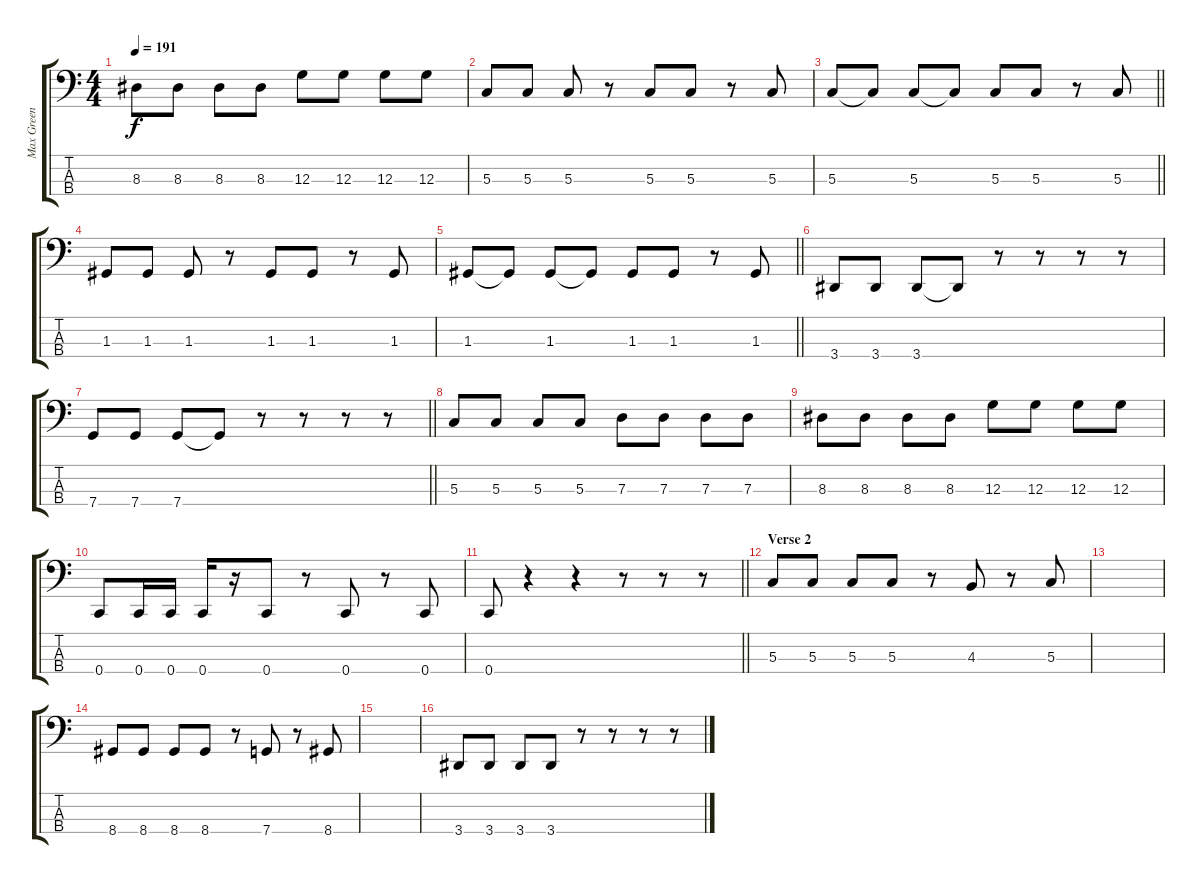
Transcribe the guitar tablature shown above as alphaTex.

\track ("Max Green" "Max Green") {instrument electricbasspick}
\staff {score tabs}
\tuning (F2 C2 G1 C1) {hide}
\ts (4 4)
\tempo 191
\clef f4
\ks c
8.3.8{dy f} 8.3.8 8.3.8 8.3.8 12.3.8 12.3.8 12.3.8 12.3.8 |
5.3.8 5.3.8 5.3.8 r.8 5.3.8 5.3.8 r.8 5.3.8 |
\barLineRight lightlight
5.3.8 5.3{t}.8 5.3.8 5.3{t}.8 5.3.8 5.3.8 r.8 5.3.8 |
1.3.8 1.3.8 1.3.8 r.8 1.3.8 1.3.8 r.8 1.3.8 |
\barLineRight lightlight
1.3.8 1.3{t}.8 1.3.8 1.3{t}.8 1.3.8 1.3.8 r.8 1.3.8 |
3.4.8 3.4.8 3.4.8 3.4{t}.8 r.8 r.8 r.8 r.8 |
\barLineRight lightlight
7.4.8 7.4.8 7.4.8 7.4{t}.8 r.8 r.8 r.8 r.8 |
5.3.8 5.3.8 5.3.8 5.3.8 7.3.8 7.3.8 7.3.8 7.3.8 |
8.3.8 8.3.8 8.3.8 8.3.8 12.3.8 12.3.8 12.3.8 12.3.8 |
0.4.8 0.4.16 0.4.16 0.4.16 r.16 0.4.8 r.8 0.4.8 r.8 0.4.8 |
\barLineRight lightlight
0.4.8 r.4 r.4 r.8 r.8 r.8 |
\section ("" "Verse 2")
5.3.8 5.3.8 5.3.8 5.3.8 r.8 4.3.8 r.8 5.3.8 |
|
8.4.8 8.4.8 8.4.8 8.4.8 r.8 7.4.8 r.8 8.4.8 |
|
3.4.8 3.4.8 3.4.8 3.4.8 r.8 r.8 r.8 r.8
